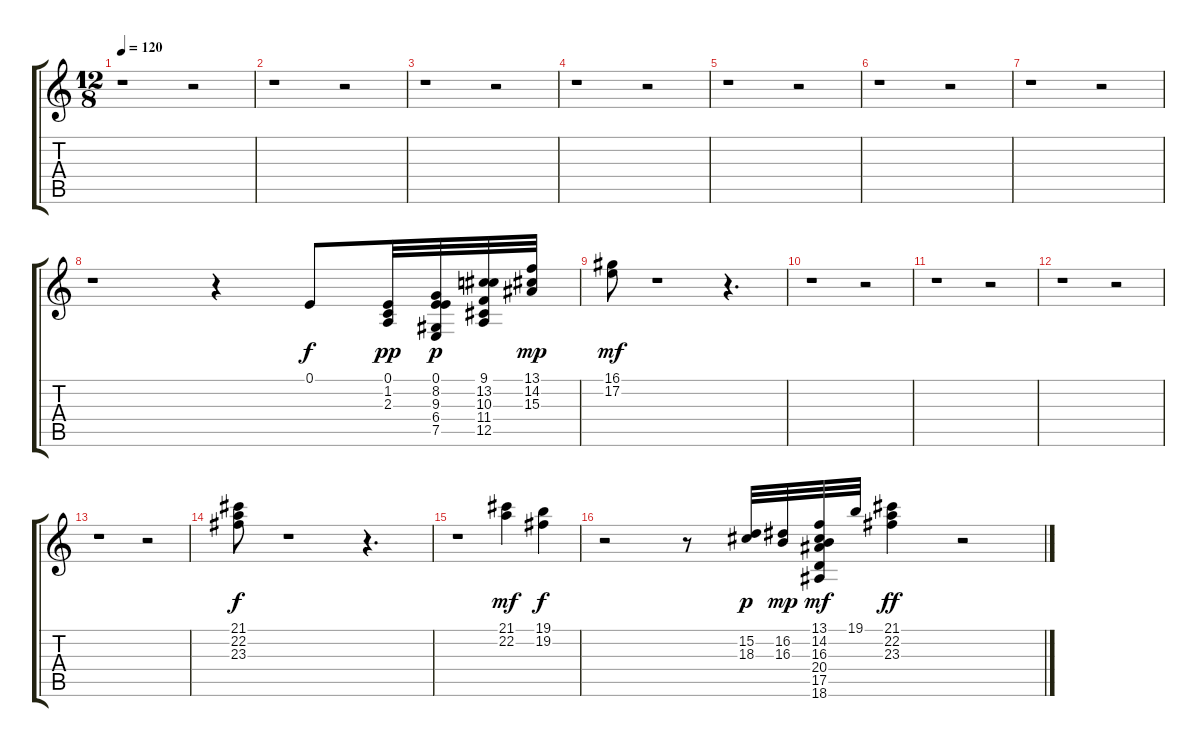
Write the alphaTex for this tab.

\track "" {instrument orchestrahit}
\staff {score tabs}
\tuning (E4 B3 G3 D3 A2 E2) {hide}
\ts (12 8)
\tempo 120
\clef g2
\ks c
r.1{dy f} r.2 |
r.1 r.2 |
r.1 r.2 |
r.1 r.2 |
r.1 r.2 |
r.1 r.2 |
r.1 r.2 |
r.1 r.4 0.1.8 (0.1 1.2 2.3).32{dy pp} (0.1 8.2 9.3 6.4 7.5).32{dy p} (9.1 13.2 10.3 11.4 12.5).32 (13.1 14.2 15.3).32{dy mp} |
(16.1 17.2).8{dy mf} r.1 r.4{d} |
r.1 r.2 |
r.1 r.2 |
r.1 r.2 |
r.1 r.2 |
(21.1 22.2 23.3).8{dy f} r.1 r.4{d} |
r.1 (21.1 22.2).4{dy mf} (19.1 19.2).4{dy f} |
r.2 r.8 (15.2 18.3).32{dy p} (16.2 16.3).32{dy mp} (13.1 14.2 16.3 20.4 17.5 18.6).32{dy mf} 19.1.32 (21.1 22.2 23.3).4{dy ff} r.2
